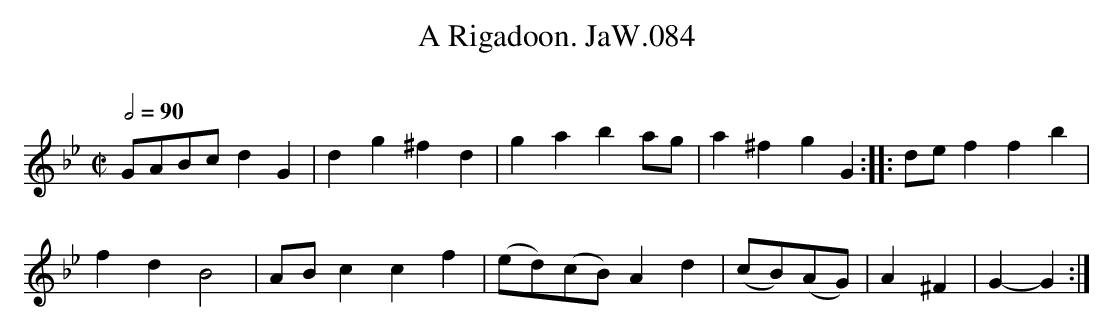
X:1
T:Rigadoon. JaW.084, A
M:C|
L:1/8
Q:1/2=90
O:
K:Gm
GABc d2G2|d2g2^f2d2|g2a2 b2ag|a2^f2 g2G2::def2 f2b2|
f2d2 B4|ABc2 c2f2|(ed)(cB) A2d2|(cB)(AG)|A2^F2|G2-G2:|
